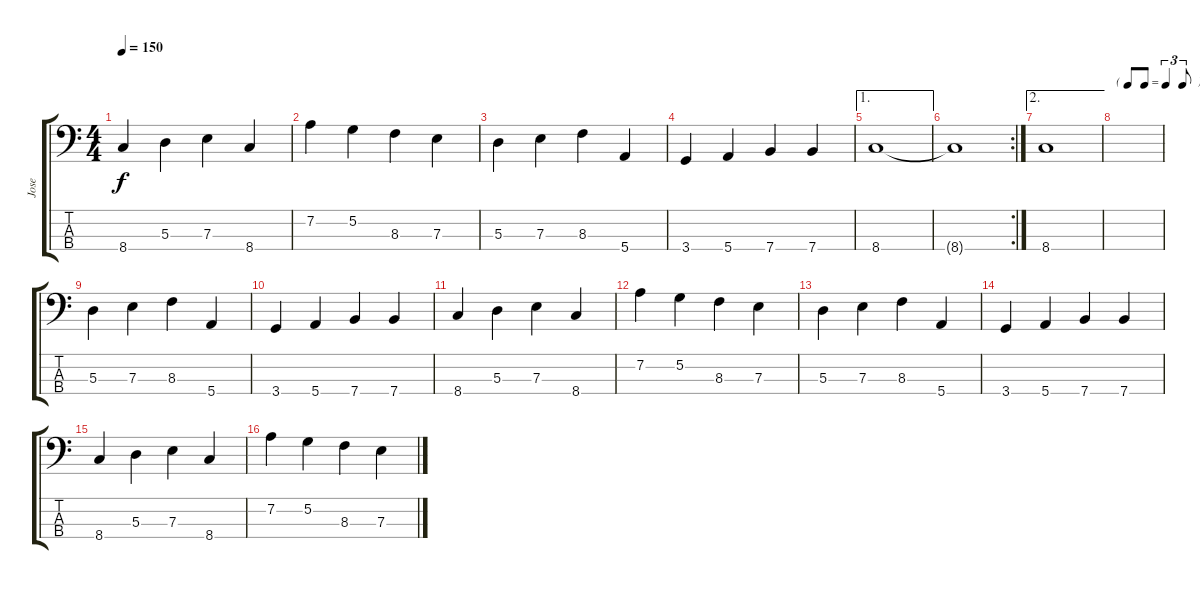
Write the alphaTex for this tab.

\track ("Jose" "Jose") {instrument electricbassfinger}
\staff {score tabs}
\tuning (G2 D2 A1 E1) {hide}
\ts (4 4)
\tempo 150
\clef f4
\ks c
8.4.4{dy f} 5.3.4 7.3.4 8.4.4 |
7.2.4 5.2.4 8.3.4 7.3.4 |
5.3.4 7.3.4 8.3.4 5.4.4 |
3.4.4 5.4.4 7.4.4 7.4.4 |
\ae 1
8.4.1 |
\rc 2
8.4{t}.1 |
\ae 2
8.4.1 |
\tf triplet8th
|
5.3.4 7.3.4 8.3.4 5.4.4 |
3.4.4 5.4.4 7.4.4 7.4.4 |
8.4.4 5.3.4 7.3.4 8.4.4 |
7.2.4 5.2.4 8.3.4 7.3.4 |
5.3.4 7.3.4 8.3.4 5.4.4 |
3.4.4 5.4.4 7.4.4 7.4.4 |
8.4.4 5.3.4 7.3.4 8.4.4 |
7.2.4 5.2.4 8.3.4 7.3.4
